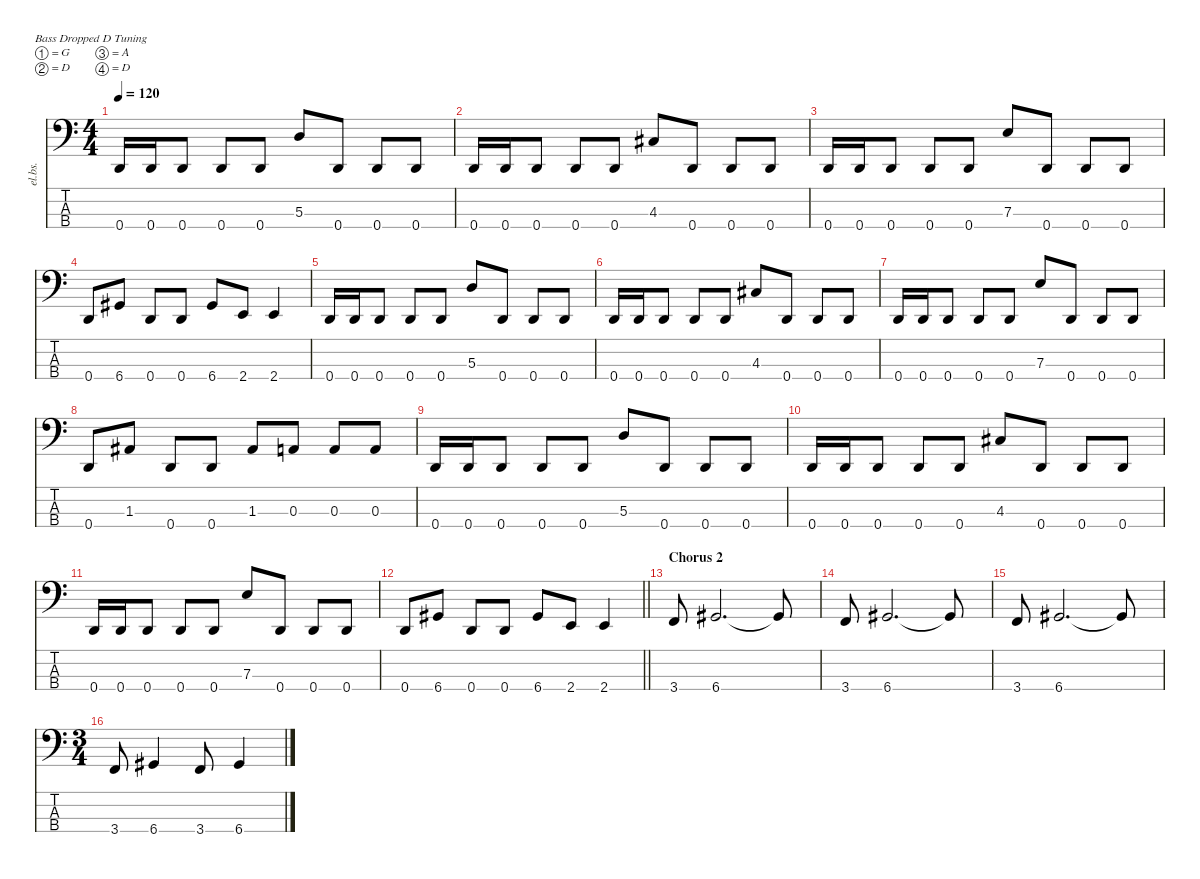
\defaultSystemsLayout 4
\hideDynamics
\bracketExtendMode nobrackets
\otherSystemsTrackNameOrientation horizontal
\track ("John Campbell" "el.bs.") {instrument electricbasspick}
\staff {score tabs}
\tuning (G2 D2 A1 D1)
\ts (4 4)
\tempo 120
\clef f4
\ks c
0.4.16{dy f} 0.4.16 0.4.8 0.4.8 0.4.8 5.3.8 0.4.8 0.4.8 0.4.8 |
0.4.16 0.4.16 0.4.8 0.4.8 0.4.8 4.3{acc #}.8 0.4.8 0.4.8 0.4.8 |
0.4.16 0.4.16 0.4.8 0.4.8 0.4.8 7.3.8 0.4.8 0.4.8 0.4.8 |
0.4.8 6.4{acc #}.8 0.4.8 0.4.8 6.4{acc #}.8 2.4.8 2.4.4 |
0.4.16 0.4.16 0.4.8 0.4.8 0.4.8 5.3.8 0.4.8 0.4.8 0.4.8 |
0.4.16 0.4.16 0.4.8 0.4.8 0.4.8 4.3{acc #}.8 0.4.8 0.4.8 0.4.8 |
0.4.16 0.4.16 0.4.8 0.4.8 0.4.8 7.3.8 0.4.8 0.4.8 0.4.8 |
0.4.8 1.3{acc #}.8 0.4.8 0.4.8 1.3{acc #}.8 0.3.8 0.3.8 0.3.8 |
0.4.16 0.4.16 0.4.8 0.4.8 0.4.8 5.3.8 0.4.8 0.4.8 0.4.8 |
0.4.16 0.4.16 0.4.8 0.4.8 0.4.8 4.3{acc #}.8 0.4.8 0.4.8 0.4.8 |
0.4.16 0.4.16 0.4.8 0.4.8 0.4.8 7.3.8 0.4.8 0.4.8 0.4.8 |
\barLineRight lightlight
0.4.8 6.4{acc #}.8 0.4.8 0.4.8 6.4{acc #}.8 2.4.8 2.4.4 |
\section ("" "Chorus 2")
3.4.8 6.4{acc #}.2{d} 6.4{t acc #}.8 |
3.4.8 6.4{acc #}.2{d} 6.4{t acc #}.8 |
3.4.8 6.4{acc #}.2{d} 6.4{t acc #}.8 |
\ts (3 4)
\beaming (8 2 2 2)
3.4.8 6.4{acc #}.4 3.4.8 6.4{acc #}.4
